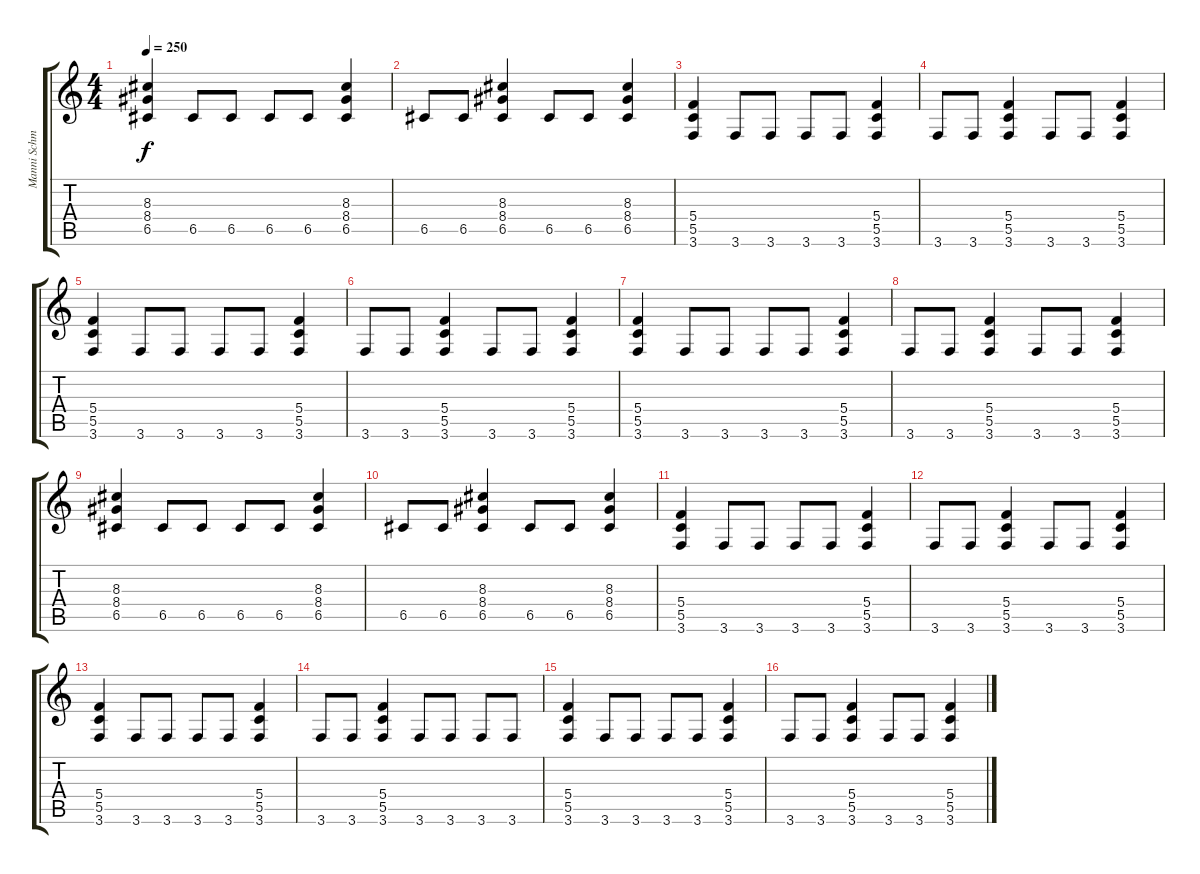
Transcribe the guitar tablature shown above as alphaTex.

\track ("Manni Schmidt (Rítmica)" "Manni Schm") {instrument distortionguitar}
\staff {score tabs}
\tuning (D4 A3 F3 C3 G2 D2) {hide}
\ts (4 4)
\tempo 250
\clef g2
\ks c
(8.3 8.4 6.5).4{dy f} 6.5.8 6.5.8 6.5.8 6.5.8 (8.3 8.4 6.5).4 |
6.5.8 6.5.8 (8.3 8.4 6.5).4 6.5.8 6.5.8 (8.3 8.4 6.5).4 |
(5.4 5.5 3.6).4 3.6.8 3.6.8 3.6.8 3.6.8 (5.4 5.5 3.6).4 |
3.6.8 3.6.8 (5.4 5.5 3.6).4 3.6.8 3.6.8 (5.4 5.5 3.6).4 |
(5.4 5.5 3.6).4 3.6.8 3.6.8 3.6.8 3.6.8 (5.4 5.5 3.6).4 |
3.6.8 3.6.8 (5.4 5.5 3.6).4 3.6.8 3.6.8 (5.4 5.5 3.6).4 |
(5.4 5.5 3.6).4 3.6.8 3.6.8 3.6.8 3.6.8 (5.4 5.5 3.6).4 |
3.6.8 3.6.8 (5.4 5.5 3.6).4 3.6.8 3.6.8 (5.4 5.5 3.6).4 |
(8.3 8.4 6.5).4 6.5.8 6.5.8 6.5.8 6.5.8 (8.3 8.4 6.5).4 |
6.5.8 6.5.8 (8.3 8.4 6.5).4 6.5.8 6.5.8 (8.3 8.4 6.5).4 |
(5.4 5.5 3.6).4 3.6.8 3.6.8 3.6.8 3.6.8 (5.4 5.5 3.6).4 |
3.6.8 3.6.8 (5.4 5.5 3.6).4 3.6.8 3.6.8 (5.4 5.5 3.6).4 |
(5.4 5.5 3.6).4 3.6.8 3.6.8 3.6.8 3.6.8 (5.4 5.5 3.6).4 |
3.6.8 3.6.8 (5.4 5.5 3.6).4 3.6.8 3.6.8 3.6.8 3.6.8 |
(5.4 5.5 3.6).4 3.6.8 3.6.8 3.6.8 3.6.8 (5.4 5.5 3.6).4 |
3.6.8 3.6.8 (5.4 5.5 3.6).4 3.6.8 3.6.8 (5.4 5.5 3.6).4
